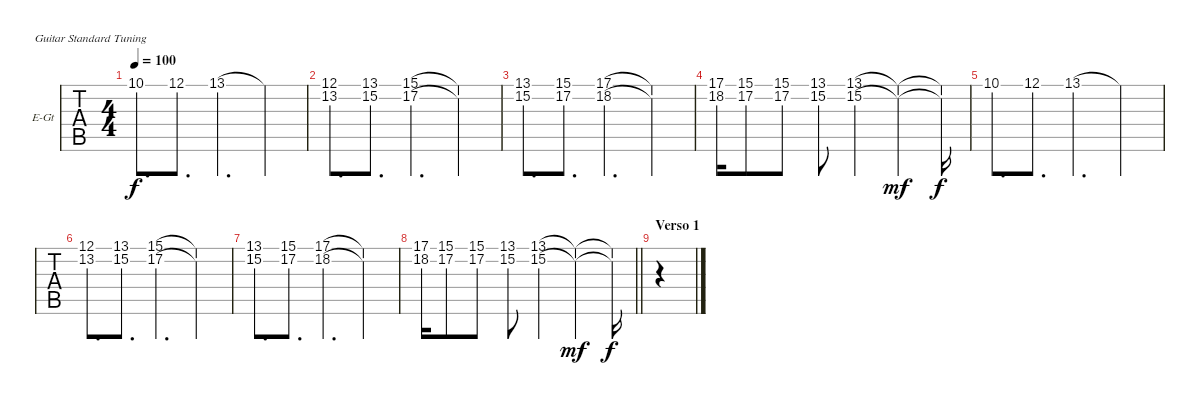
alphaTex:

\bracketExtendMode groupsimilarinstruments
\firstSystemTrackNameOrientation horizontal
\otherSystemsTrackNameOrientation horizontal
\track ("Guitarra 3" "E-Gt") {instrument electricguitarjazz}
\staff {tabs}
\tuning (E4 B3 G3 D3 A2 E2)
\ts (4 4)
\tempo 100
\clef g2
\ks c
10.1.8{d dy f} 12.1.8{d} 13.1.4{d} 13.1{t}.4 |
(12.1 13.2).8{d} (13.1 15.2).8{d} (15.1 17.2).4{d} (15.1{t} 17.2{t}).4 |
(13.1 15.2).8{d} (15.1 17.2).8{d} (17.1 18.2).4{d} (17.1{t} 18.2{t}).4 |
(17.1 18.2).16 (15.1 17.2).8 (15.1 17.2).8 (13.1 15.2).8 (13.1 15.2).4 (13.1{t} 15.2{t}).4{dy mf} (13.1{t} 15.2{t}).16{dy f} |
10.1.8{d} 12.1.8{d} 13.1.4{d} 13.1{t}.4 |
(12.1 13.2).8{d} (13.1 15.2).8{d} (15.1 17.2).4{d} (15.1{t} 17.2{t}).4 |
(13.1 15.2).8{d} (15.1 17.2).8{d} (17.1 18.2).4{d} (17.1{t} 18.2{t}).4 |
\barLineRight lightlight
(17.1 18.2).16 (15.1 17.2).8 (15.1 17.2).8 (13.1 15.2).8 (13.1 15.2).4 (13.1{t} 15.2{t}).4{dy mf} (13.1{t} 15.2{t}).16{dy f} |
\section ("" "Verso 1")
